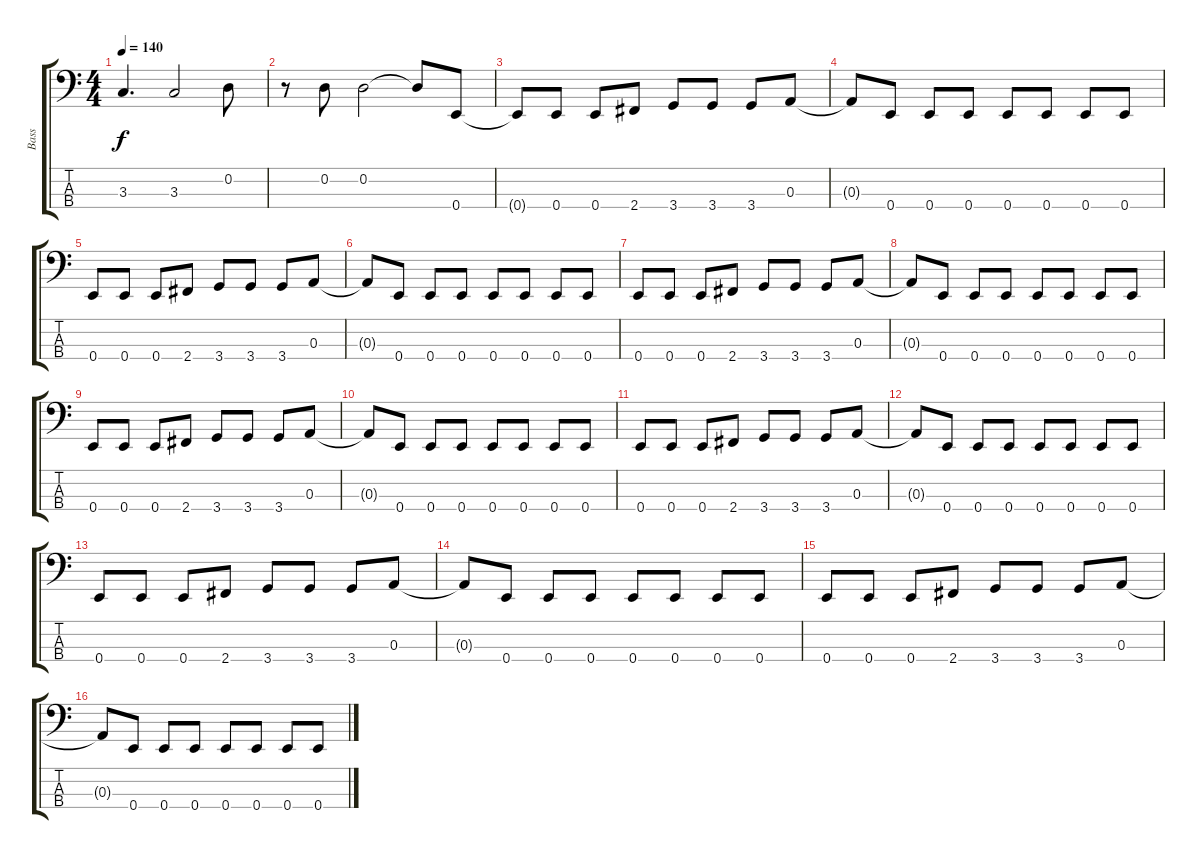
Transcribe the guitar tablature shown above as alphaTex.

\track ("Bass                " "Bass      ") {instrument fretlessbass}
\staff {score tabs}
\tuning (G2 D2 A1 E1) {hide}
\ts (4 4)
\tempo 140
\clef f4
\ks c
3.3.4{d dy f} 3.3.2 0.2.8 |
r.8 0.2.8 0.2.2 0.2{t}.8 0.4.8 |
0.4{t}.8 0.4.8 0.4.8 2.4.8 3.4.8 3.4.8 3.4.8 0.3.8 |
0.3{t}.8 0.4.8 0.4.8 0.4.8 0.4.8 0.4.8 0.4.8 0.4.8 |
0.4.8 0.4.8 0.4.8 2.4.8 3.4.8 3.4.8 3.4.8 0.3.8 |
0.3{t}.8 0.4.8 0.4.8 0.4.8 0.4.8 0.4.8 0.4.8 0.4.8 |
0.4.8 0.4.8 0.4.8 2.4.8 3.4.8 3.4.8 3.4.8 0.3.8 |
0.3{t}.8 0.4.8 0.4.8 0.4.8 0.4.8 0.4.8 0.4.8 0.4.8 |
0.4.8 0.4.8 0.4.8 2.4.8 3.4.8 3.4.8 3.4.8 0.3.8 |
0.3{t}.8 0.4.8 0.4.8 0.4.8 0.4.8 0.4.8 0.4.8 0.4.8 |
0.4.8 0.4.8 0.4.8 2.4.8 3.4.8 3.4.8 3.4.8 0.3.8 |
0.3{t}.8 0.4.8 0.4.8 0.4.8 0.4.8 0.4.8 0.4.8 0.4.8 |
0.4.8 0.4.8 0.4.8 2.4.8 3.4.8 3.4.8 3.4.8 0.3.8 |
0.3{t}.8 0.4.8 0.4.8 0.4.8 0.4.8 0.4.8 0.4.8 0.4.8 |
0.4.8 0.4.8 0.4.8 2.4.8 3.4.8 3.4.8 3.4.8 0.3.8 |
0.3{t}.8 0.4.8 0.4.8 0.4.8 0.4.8 0.4.8 0.4.8 0.4.8
